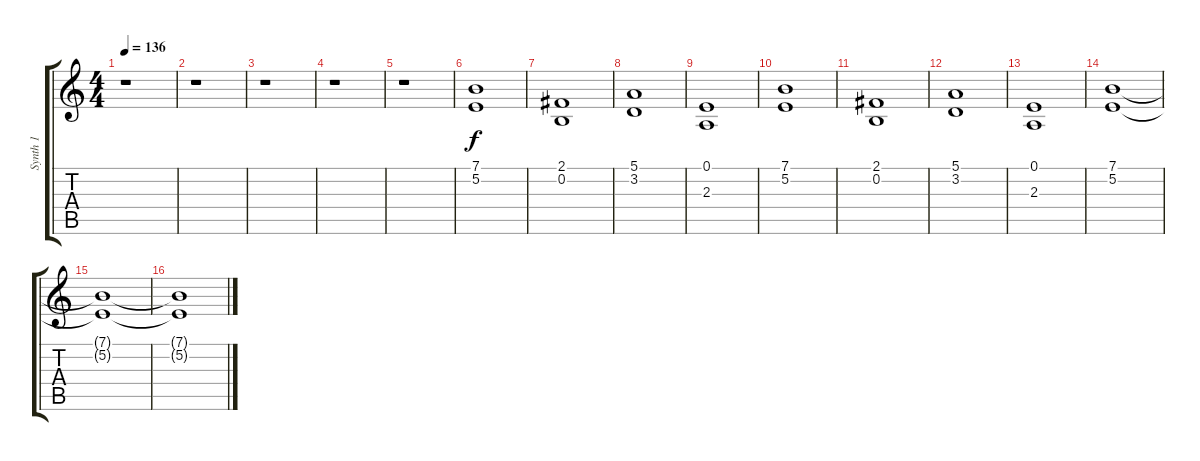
\track ("Synth 1" "Synth 1") {instrument lead8bassandlead}
\staff {score tabs}
\tuning (E4 B3 G3 D3 A2 E2) {hide}
\ts (4 4)
\tempo 136
\clef g2
\ks c
r.1{dy f instrument lead8bassandlead} |
r.1 |
r.1 |
r.1 |
r.1 |
(7.1 5.2).1 |
(2.1 0.2).1 |
(5.1 3.2).1 |
(0.1 2.3).1 |
(7.1 5.2).1 |
(2.1 0.2).1 |
(5.1 3.2).1 |
(0.1 2.3).1 |
(7.1 5.2).1 |
(7.1{t} 5.2{t}).1 |
(7.1{t} 5.2{t}).1
